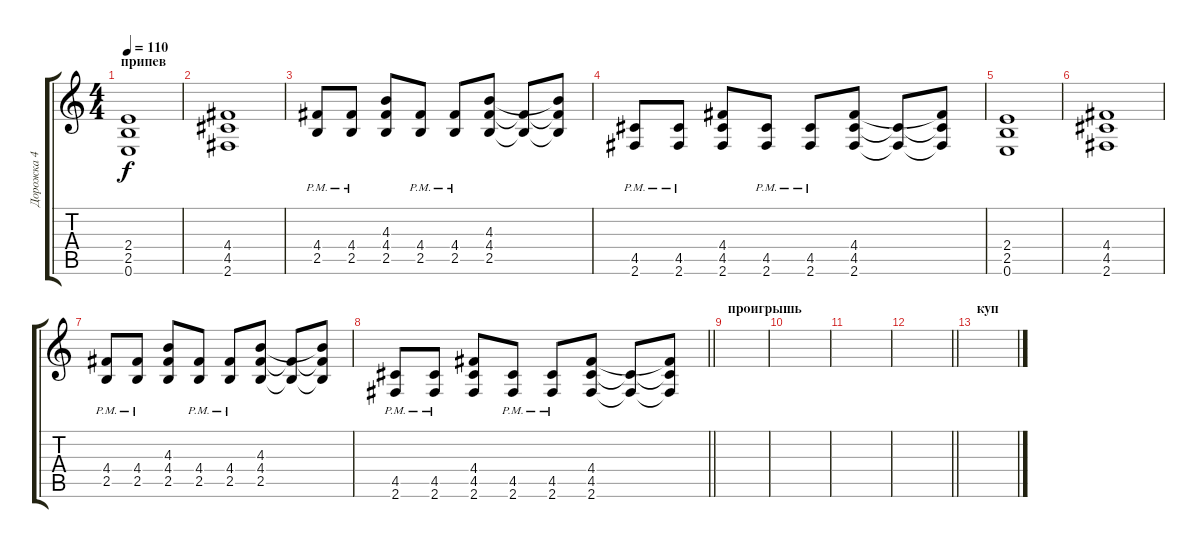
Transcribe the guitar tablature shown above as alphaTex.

\track ("Дорожка 4" "Дорожка 4") {instrument distortionguitar}
\staff {score tabs}
\tuning (E4 B3 G3 D3 A2 E2) {hide}
\ts (4 4)
\section ("" "припев")
\tempo 110
\clef g2
\ks c
(2.4 2.5 0.6).1{dy f} |
(4.4 4.5 2.6).1 |
(4.4{pm} 2.5{pm}).8 (4.4{pm} 2.5{pm}).8 (4.3 4.4 2.5).8 (4.4{pm} 2.5{pm}).8 (4.4{pm} 2.5{pm}).8 (4.3 4.4 2.5).8 (4.4{t} 2.5{t}).8 (4.3{t} 4.4{t} 2.5{t}).8 |
(4.5{pm} 2.6{pm}).8 (4.5{pm} 2.6{pm}).8 (4.4 4.5 2.6).8 (4.5{pm} 2.6{pm}).8 (4.5{pm} 2.6{pm}).8 (4.4 4.5 2.6).8 (4.5{t} 2.6{t}).8 (4.4{t} 4.5{t} 2.6{t}).8 |
(2.4 2.5 0.6).1 |
(4.4 4.5 2.6).1 |
(4.4{pm} 2.5{pm}).8 (4.4{pm} 2.5{pm}).8 (4.3 4.4 2.5).8 (4.4{pm} 2.5{pm}).8 (4.4{pm} 2.5{pm}).8 (4.3 4.4 2.5).8 (4.4{t} 2.5{t}).8 (4.3{t} 4.4{t} 2.5{t}).8 |
\barLineRight lightlight
(4.5{pm} 2.6{pm}).8 (4.5{pm} 2.6{pm}).8 (4.4 4.5 2.6).8 (4.5{pm} 2.6{pm}).8 (4.5{pm} 2.6{pm}).8 (4.4 4.5 2.6).8 (4.5{t} 2.6{t}).8 (4.4{t} 4.5{t} 2.6{t}).8 |
\section ("" "проигрышь")
|
|
|
\barLineRight lightlight
|
\section ("" "куп")
